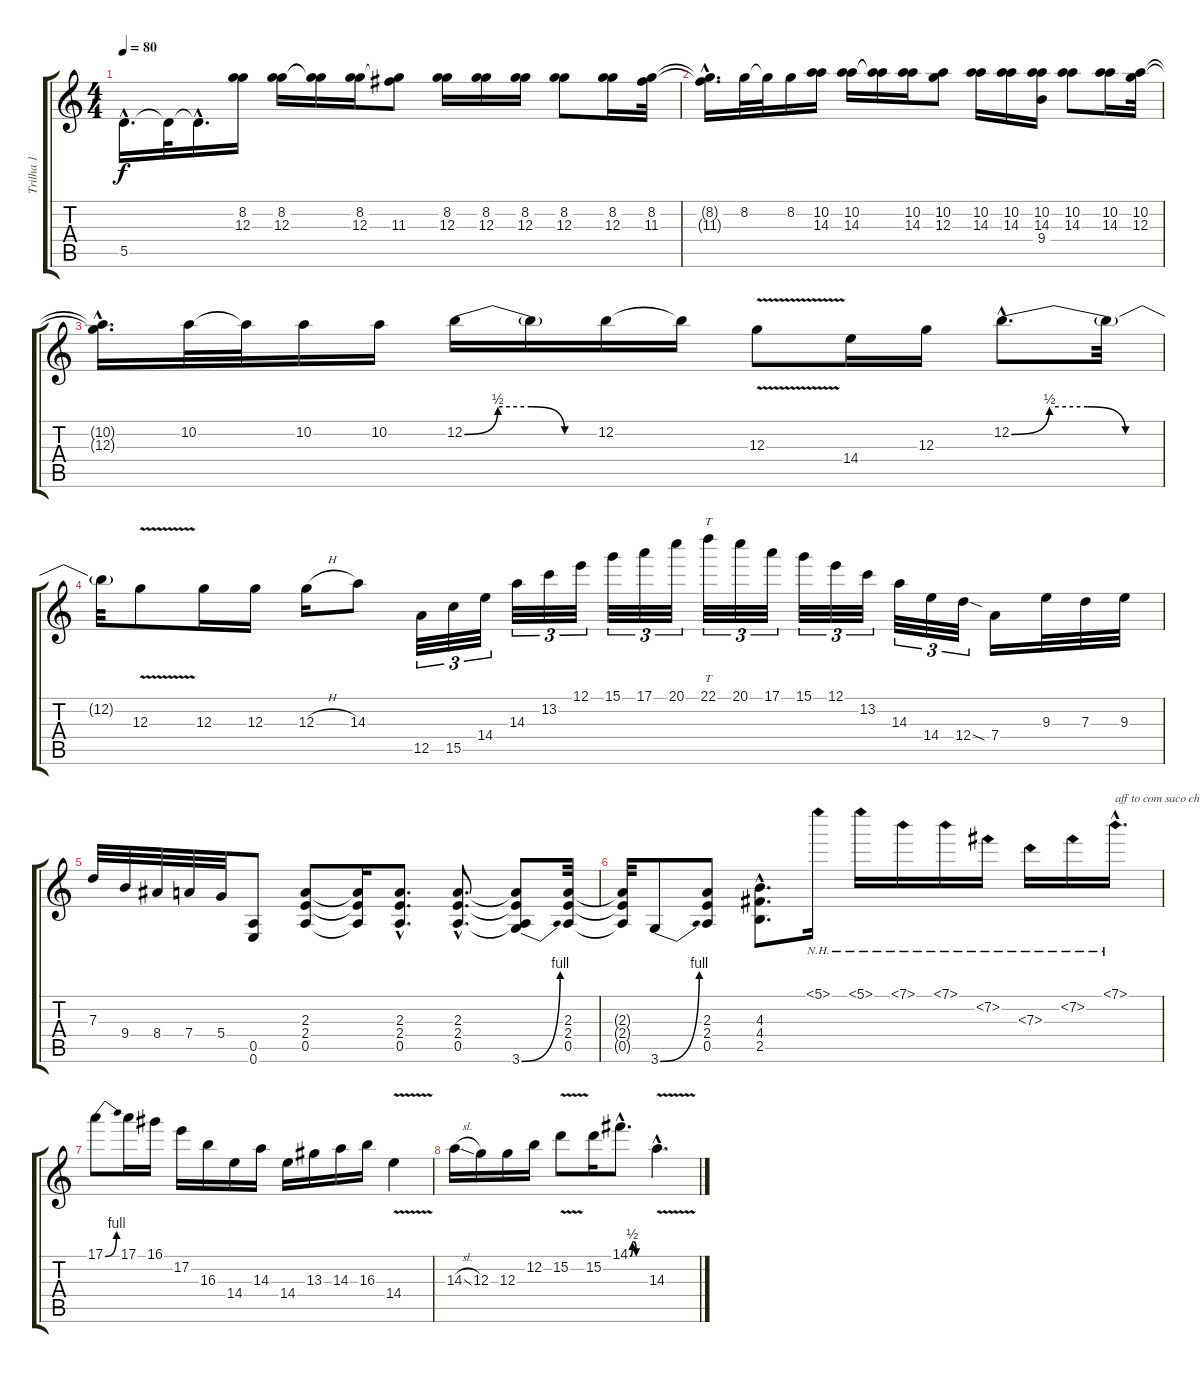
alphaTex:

\track ("Trilha 1" "Trilha 1") {instrument distortionguitar}
\staff {score tabs}
\tuning (E4 B3 G3 D3 A2 E2) {hide}
\ts (4 4)
\tempo 80
\clef g2
\ks c
5.5{hac t}.16{d dy f} 5.5{t}.32 5.5{hac t}.16{d} (8.2 12.3).16 (8.2 12.3).16 (8.2{t} 12.3{t}).16 (8.2 12.3).16 (8.2{t} 11.3).8 (8.2 12.3).16 (8.2 12.3).16 (8.2 12.3).16 (8.2 12.3).8 (8.2 12.3).16 (8.2 11.3).32 |
(8.2{hac t} 11.3{hac t}).16{d} 8.2.32 8.2{t}.32 8.2.16 (10.2 14.3).16 (10.2 14.3).16 (10.2{t} 14.3{t}).16 (10.2 14.3).16 (10.2 12.3).8 (10.2 14.3).16 (10.2 14.3).16 (10.2 14.3 9.4{t}).16 (10.2 14.3).8 (10.2 14.3).16 (10.2 12.3).32 |
(10.2{hac t} 12.3{hac t}).16{d} 10.2.32 10.2{t}.32 10.2.16 10.2.16 12.2{be (custom 0 0 15 2 30 2 45 0 60 0)}.16 12.2{t}.16 12.2.16 12.2{t}.16 12.3{v}.8 14.4.16 12.3.16 12.2{be (custom 0 0 15 2 30 2 45 0 60 0) hac}.8{d} 12.2{t}.32 |
12.2{t}.32 12.3{v}.8 12.3.16 12.3.16 12.3{h}.16 14.3.8 12.5.32{tu (3 2)} 15.5.32{tu (3 2)} 14.4.32{tu (3 2)} 14.3.32{tu (3 2)} 13.2.32{tu (3 2)} 12.1.32{tu (3 2)} 15.1.32{tu (3 2)} 17.1.32{tu (3 2)} 20.1.32{tu (3 2)} 22.1.32{tt tu (3 2)} 20.1.32{tu (3 2)} 17.1.32{tu (3 2)} 15.1.32{tu (3 2)} 12.1.32{tu (3 2)} 13.2.32{tu (3 2)} 14.3.32{tu (3 2)} 14.4.32{tu (3 2)} 12.4{sod}.32{tu (3 2)} 7.4.16 9.3.32 7.3.32 9.3.32 |
7.3.32 9.4.32 8.4.32 7.4.32 5.4.32 (0.5 0.6).8 (2.3 2.4 0.5).8 (2.3{t} 2.4{t} 0.5{t}).16 (2.3{hac} 2.4{hac} 0.5{hac}).8{d} (2.3{hac} 2.4{hac} 0.5{hac}).8{d} (2.3{t} 2.4{t} 0.5{t} 3.6{be (bend 0 0 60 4)}).8 (2.3 2.4 0.5).32 |
(2.3{t} 2.4{t} 0.5{t}).32 3.6{be (bend 0 0 60 4)}.8 (2.3 2.4 0.5).8 (4.3{hac} 4.4{hac} 2.5{hac}).8{d} 5.1{nh}.16 5.1{nh}.16 7.1{nh}.16 7.1{nh}.16 7.2{nh}.16 7.3{nh}.16 7.2{nh}.16 7.1{nh hac}.16{d txt "aff to com saco cheio de digita"} |
17.1{be (bend 0 0 60 4)}.8 17.1.16 16.1.16 17.2.16 16.3.16 14.4.16 14.3.16 14.4.16 13.3.16 14.3.16 16.3.16 14.4{v}.4 |
14.3{sl}.16 12.3.16 12.3.16 12.2.16 15.2{v}.8 15.2.16 14.1{be (custom 0 0 10 2 15 2 25 0 30 0 35 0 60 0) hac}.8{d} 14.3{v hac}.4{d}
